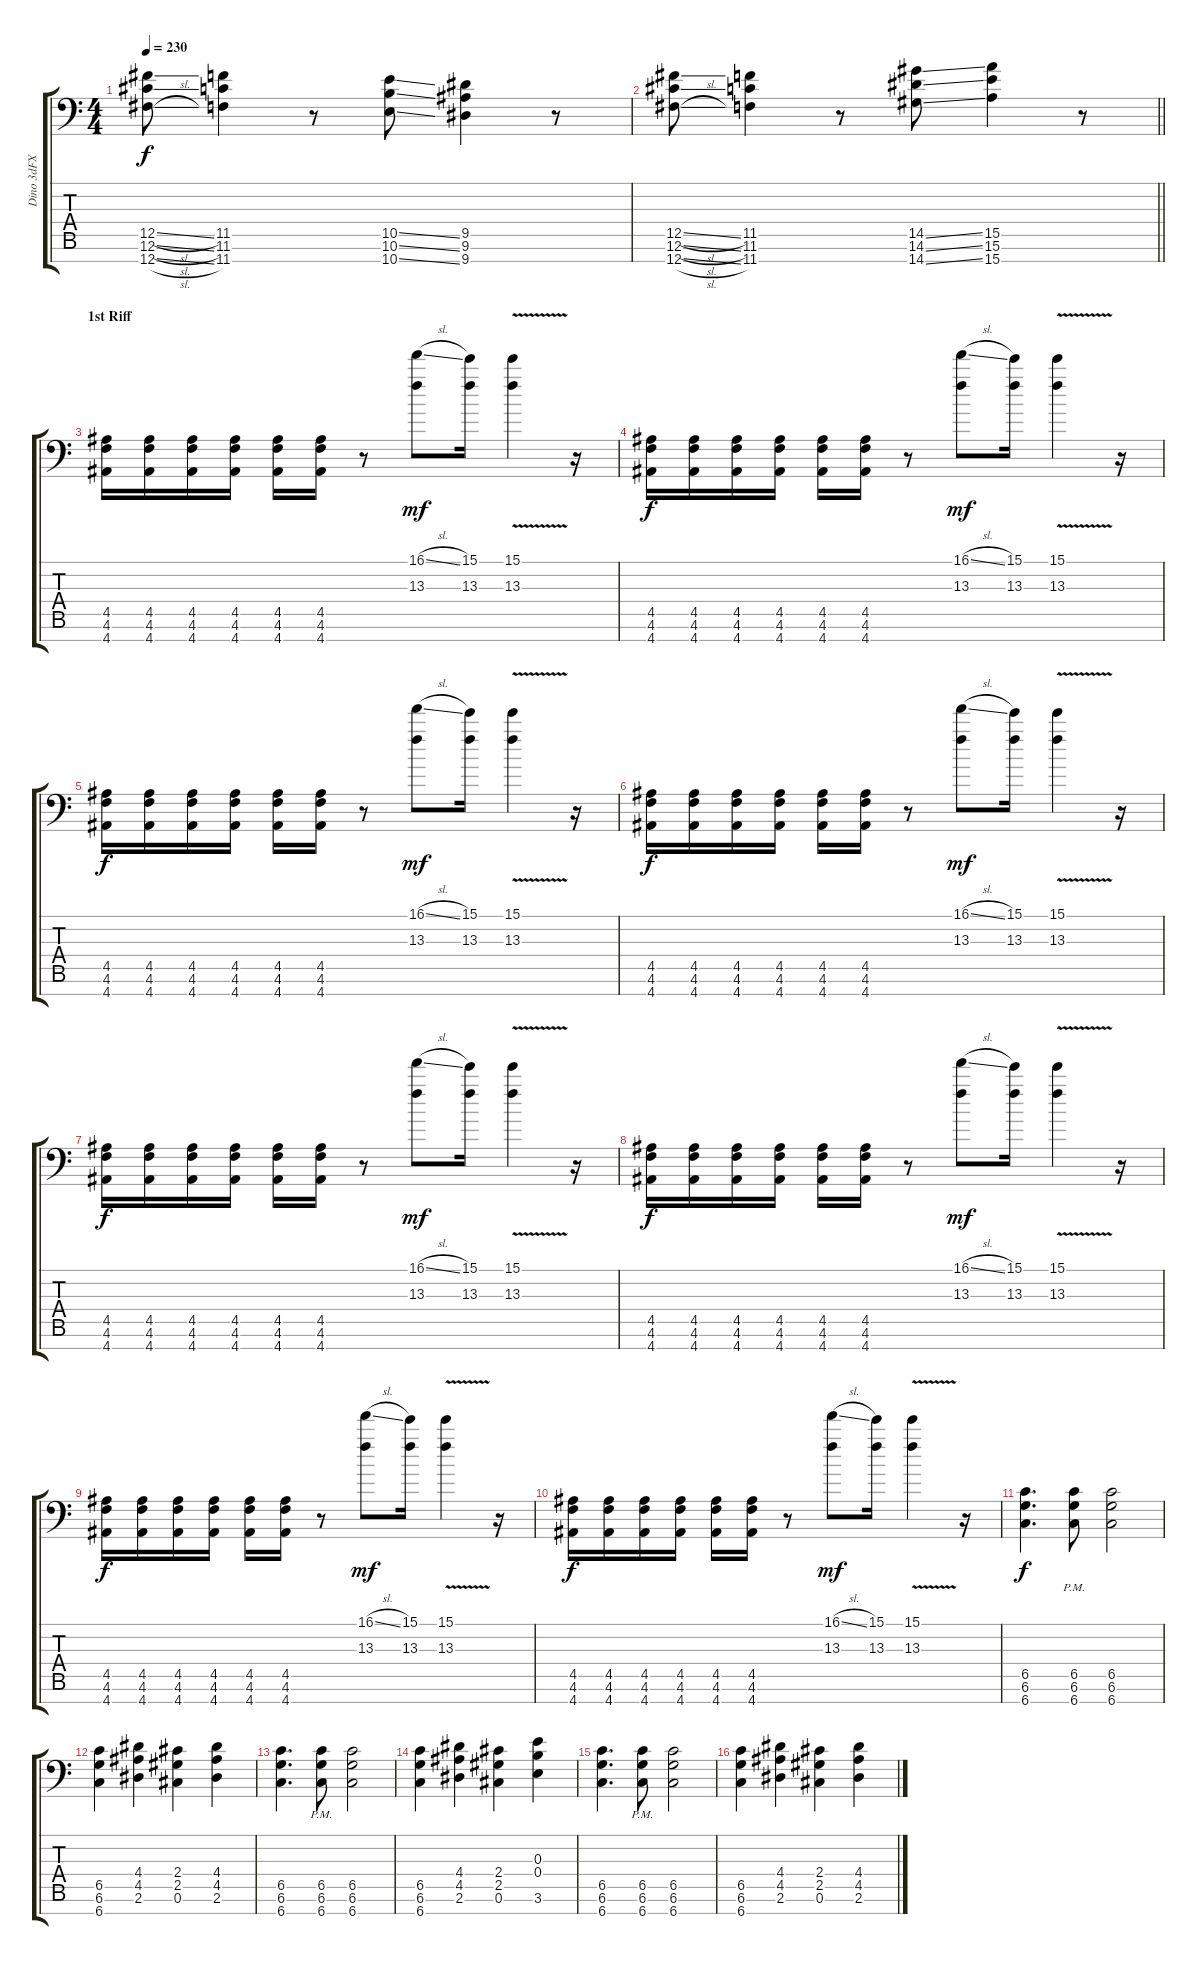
\track ("Dino 3dFX" "Dino 3dFX") {instrument distortionguitar}
\staff {score tabs}
\tuning (Db4 Ab3 E3 B2 Gb2 Db2 Gb1) {hide}
\ts (4 4)
\tempo 230
\clef f4
\ks c
(12.5{sl} 12.6{sl} 12.7{sl}).8{dy f} (11.5 11.6 11.7).4 r.8 (10.5{ss} 10.6{ss} 10.7{ss}).8 (9.5 9.6 9.7).4 r.8 |
\barLineRight lightlight
(12.5{sl} 12.6{sl} 12.7{sl}).8 (11.5 11.6 11.7).4 r.8 (14.5{ss} 14.6{ss} 14.7{ss}).8 (15.5 15.6 15.7).4 r.8 |
\section ("" "1st Riff")
(4.5 4.6 4.7).16 (4.5 4.6 4.7).16 (4.5 4.6 4.7).16 (4.5 4.6 4.7).16 (4.5 4.6 4.7).16 (4.5 4.6 4.7).16 r.8 (16.1{sl} 13.3).8{dy mf} (15.1 13.3).16 (15.1{v} 13.3).4 r.16 |
(4.5 4.6 4.7).16{dy f} (4.5 4.6 4.7).16 (4.5 4.6 4.7).16 (4.5 4.6 4.7).16 (4.5 4.6 4.7).16 (4.5 4.6 4.7).16 r.8 (16.1{sl} 13.3).8{dy mf} (15.1 13.3).16 (15.1{v} 13.3).4 r.16 |
(4.5 4.6 4.7).16{dy f} (4.5 4.6 4.7).16 (4.5 4.6 4.7).16 (4.5 4.6 4.7).16 (4.5 4.6 4.7).16 (4.5 4.6 4.7).16 r.8 (16.1{sl} 13.3).8{dy mf} (15.1 13.3).16 (15.1{v} 13.3).4 r.16 |
(4.5 4.6 4.7).16{dy f} (4.5 4.6 4.7).16 (4.5 4.6 4.7).16 (4.5 4.6 4.7).16 (4.5 4.6 4.7).16 (4.5 4.6 4.7).16 r.8 (16.1{sl} 13.3).8{dy mf} (15.1 13.3).16 (15.1{v} 13.3).4 r.16 |
(4.5 4.6 4.7).16{dy f} (4.5 4.6 4.7).16 (4.5 4.6 4.7).16 (4.5 4.6 4.7).16 (4.5 4.6 4.7).16 (4.5 4.6 4.7).16 r.8 (16.1{sl} 13.3).8{dy mf} (15.1 13.3).16 (15.1{v} 13.3).4 r.16 |
(4.5 4.6 4.7).16{dy f} (4.5 4.6 4.7).16 (4.5 4.6 4.7).16 (4.5 4.6 4.7).16 (4.5 4.6 4.7).16 (4.5 4.6 4.7).16 r.8 (16.1{sl} 13.3).8{dy mf} (15.1 13.3).16 (15.1{v} 13.3).4 r.16 |
(4.5 4.6 4.7).16{dy f} (4.5 4.6 4.7).16 (4.5 4.6 4.7).16 (4.5 4.6 4.7).16 (4.5 4.6 4.7).16 (4.5 4.6 4.7).16 r.8 (16.1{sl} 13.3).8{dy mf} (15.1 13.3).16 (15.1{v} 13.3).4 r.16 |
(4.5 4.6 4.7).16{dy f} (4.5 4.6 4.7).16 (4.5 4.6 4.7).16 (4.5 4.6 4.7).16 (4.5 4.6 4.7).16 (4.5 4.6 4.7).16 r.8 (16.1{sl} 13.3).8{dy mf} (15.1 13.3).16 (15.1{v} 13.3).4 r.16 |
(6.5 6.6 6.7).4{d dy f} (6.5{pm} 6.6{pm} 6.7{pm}).8 (6.5 6.6 6.7).2 |
(6.5 6.6 6.7).4 (4.4 4.5 2.6).4 (2.4 2.5 0.6).4 (4.4 4.5 2.6).4 |
(6.5 6.6 6.7).4{d} (6.5{pm} 6.6{pm} 6.7{pm}).8 (6.5 6.6 6.7).2 |
(6.5 6.6 6.7).4 (4.4 4.5 2.6).4 (2.4 2.5 0.6).4 (0.3 0.4 3.6).4 |
(6.5 6.6 6.7).4{d} (6.5{pm} 6.6{pm} 6.7{pm}).8 (6.5 6.6 6.7).2 |
(6.5 6.6 6.7).4 (4.4 4.5 2.6).4 (2.4 2.5 0.6).4 (4.4 4.5 2.6).4
